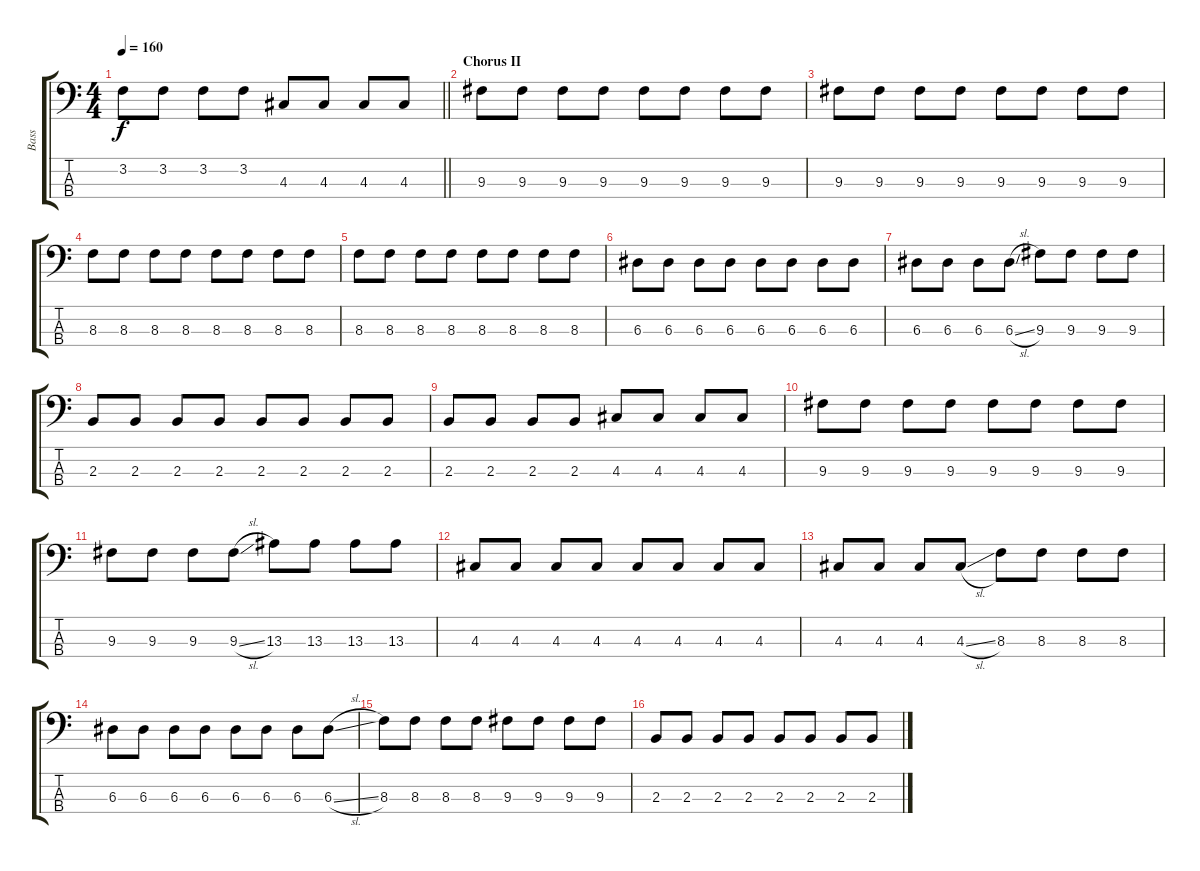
\track ("Bass" "Bass") {instrument electricbassfinger}
\staff {score tabs}
\tuning (G2 D2 A1 E1) {hide}
\ts (4 4)
\tempo 160
\clef f4
\barLineRight lightlight
\ks c
3.2.8{dy f} 3.2.8 3.2.8 3.2.8 4.3.8 4.3.8 4.3.8 4.3.8 |
\section ("" "Chorus II")
9.3.8 9.3.8 9.3.8 9.3.8 9.3.8 9.3.8 9.3.8 9.3.8 |
9.3.8 9.3.8 9.3.8 9.3.8 9.3.8 9.3.8 9.3.8 9.3.8 |
8.3.8 8.3.8 8.3.8 8.3.8 8.3.8 8.3.8 8.3.8 8.3.8 |
8.3.8 8.3.8 8.3.8 8.3.8 8.3.8 8.3.8 8.3.8 8.3.8 |
6.3.8 6.3.8 6.3.8 6.3.8 6.3.8 6.3.8 6.3.8 6.3.8 |
6.3.8 6.3.8 6.3.8 6.3{sl}.8 9.3.8 9.3.8 9.3.8 9.3.8 |
2.3.8 2.3.8 2.3.8 2.3.8 2.3.8 2.3.8 2.3.8 2.3.8 |
2.3.8 2.3.8 2.3.8 2.3.8 4.3.8 4.3.8 4.3.8 4.3.8 |
9.3.8 9.3.8 9.3.8 9.3.8 9.3.8 9.3.8 9.3.8 9.3.8 |
9.3.8 9.3.8 9.3.8 9.3{sl}.8 13.3.8 13.3.8 13.3.8 13.3.8 |
4.3.8 4.3.8 4.3.8 4.3.8 4.3.8 4.3.8 4.3.8 4.3.8 |
4.3.8 4.3.8 4.3.8 4.3{sl}.8 8.3.8 8.3.8 8.3.8 8.3.8 |
6.3.8 6.3.8 6.3.8 6.3.8 6.3.8 6.3.8 6.3.8 6.3{sl}.8 |
8.3.8 8.3.8 8.3.8 8.3.8 9.3.8 9.3.8 9.3.8 9.3.8 |
2.3.8 2.3.8 2.3.8 2.3.8 2.3.8 2.3.8 2.3.8 2.3.8
